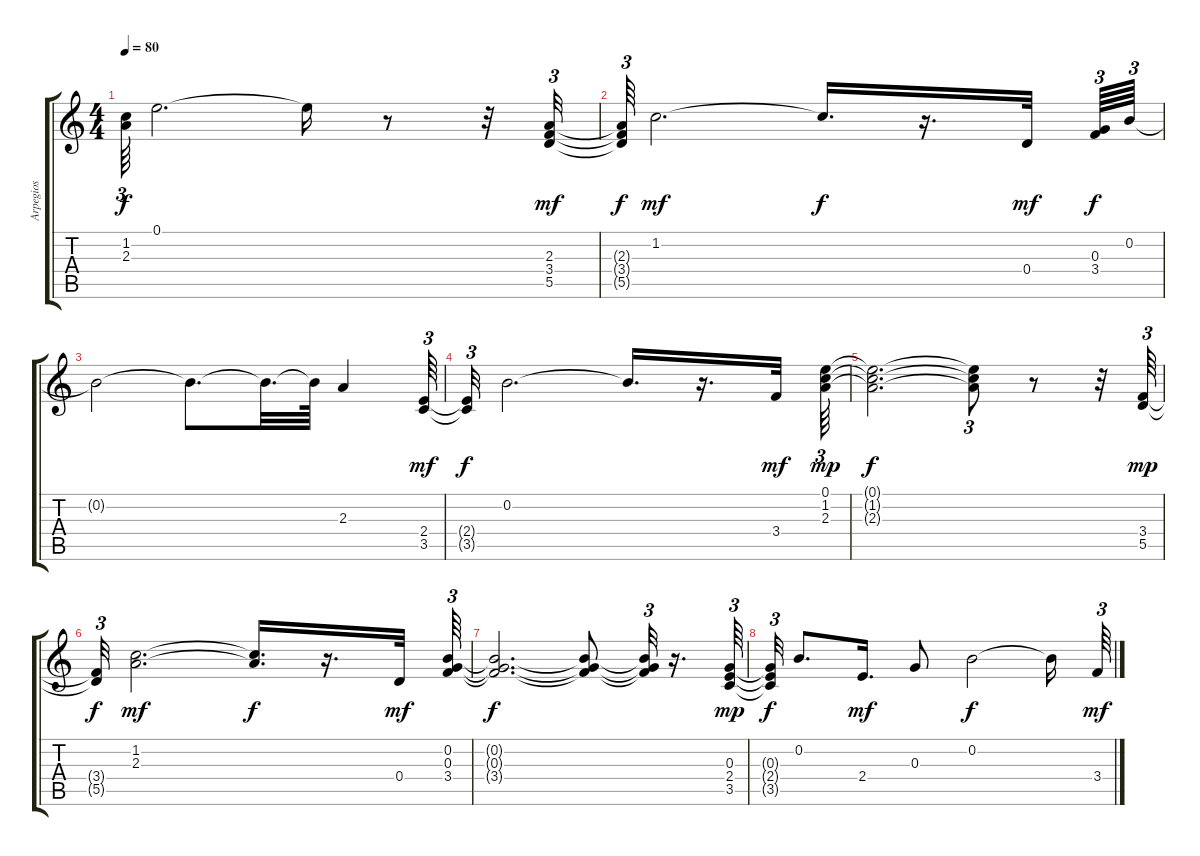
\track ("Arpegios" "Arpegios") {instrument electricguitarclean}
\staff {score tabs}
\tuning (E4 B3 G3 D3 A2 E2) {hide}
\ts (4 4)
\tempo 80
\clef g2
\ks c
(1.2{t} 2.3{t}).64{tu (3 2) dy f} 0.1.2{d} 0.1{t}.16 r.8 r.32 (2.3 3.4 5.5).32{tu (3 2) dy mf} |
(2.3{t} 3.4{t} 5.5{t}).64{tu (3 2) dy f} 1.2.2{d dy mf} 1.2{t}.16{d dy f} r.16{d} 0.4.32{dy mf beam splitsecondary} (0.3 3.4).64{tu (3 2) dy f} 0.2.64{tu (3 2)} |
0.2{t}.2 0.2{t}.8{d} 0.2{t}.32{d} 0.2{t}.64 2.3.4 (2.4 3.5).64{tu (3 2) dy mf} |
(2.4{t} 3.5{t}).32{tu (3 2) dy f} 0.2.2{d} 0.2{t}.16{d} r.16{d} 3.4.32{dy mf} (0.1 1.2 2.3).64{tu (3 2) dy mp} |
(0.1{t} 1.2{t} 2.3{t}).2{d dy f} (0.1{t} 1.2{t} 2.3{t}).8{tu (3 2)} r.8 r.32 (3.4 5.5).64{tu (3 2) dy mp} |
(3.4{t} 5.5{t}).32{tu (3 2) dy f} (1.2 2.3).2{d dy mf} (1.2{t} 2.3{t}).16{d dy f} r.16{d} 0.4.32{dy mf} (0.2 0.3 3.4).64{tu (3 2)} |
(0.2{t} 0.3{t} 3.4{t}).2{d dy f} (0.2{t} 0.3{t} 3.4{t}).8 (0.2{t} 0.3{t} 3.4{t}).32{tu (3 2)} r.16{d} (0.3 2.4 3.5).64{tu (3 2) dy mp} |
(0.3{t} 2.4{t} 3.5{t}).32{tu (3 2) dy f} 0.2.8{d} 2.4.16{d dy mf} 0.3.8 0.2.2{dy f} 0.2{t}.16 3.4.64{tu (3 2) dy mf}
